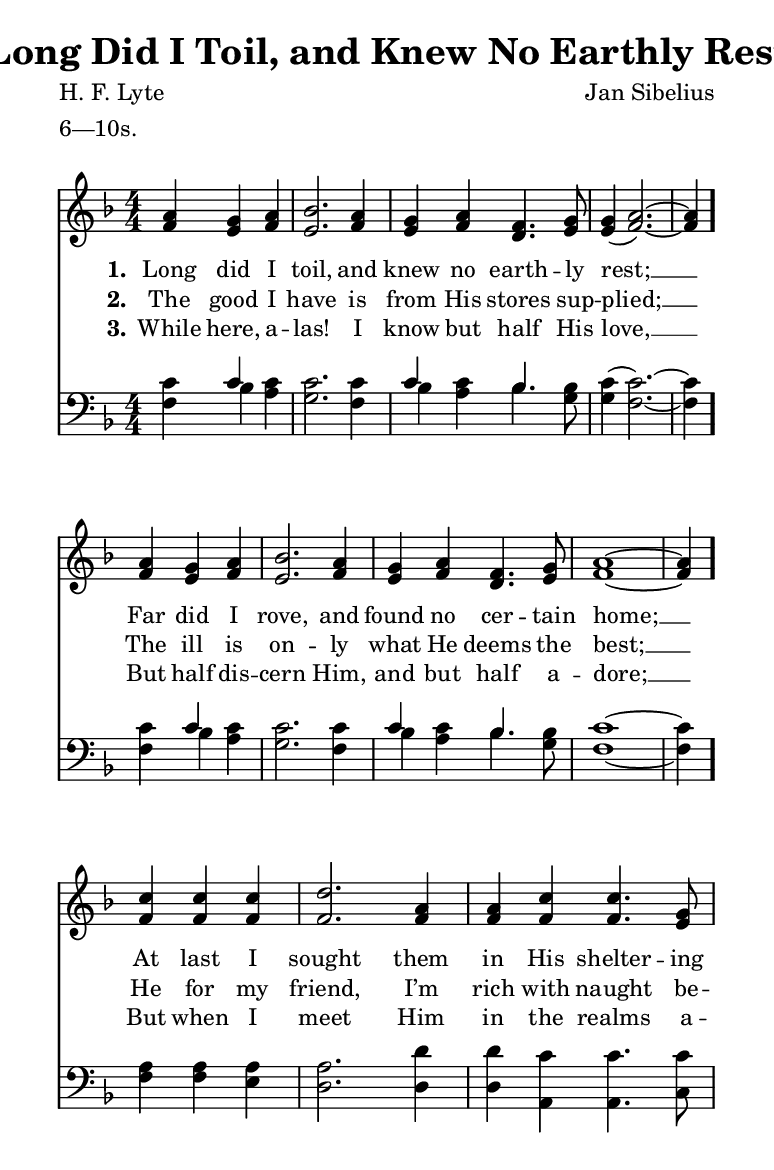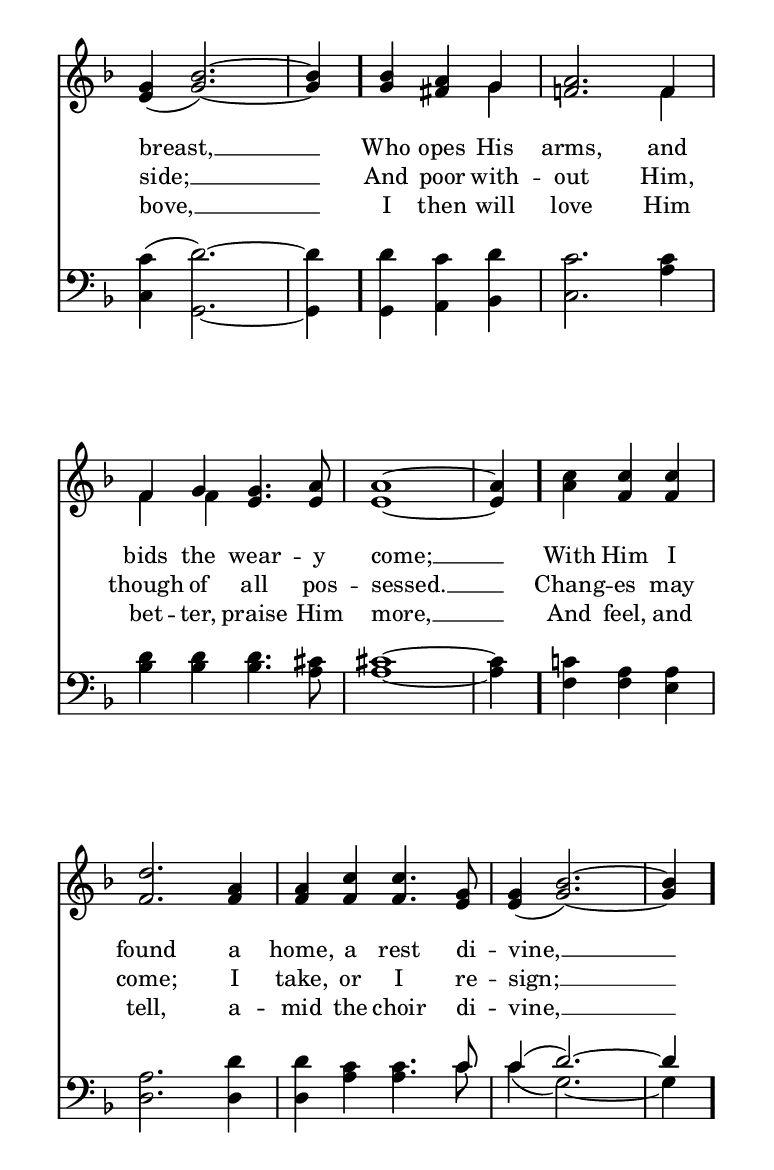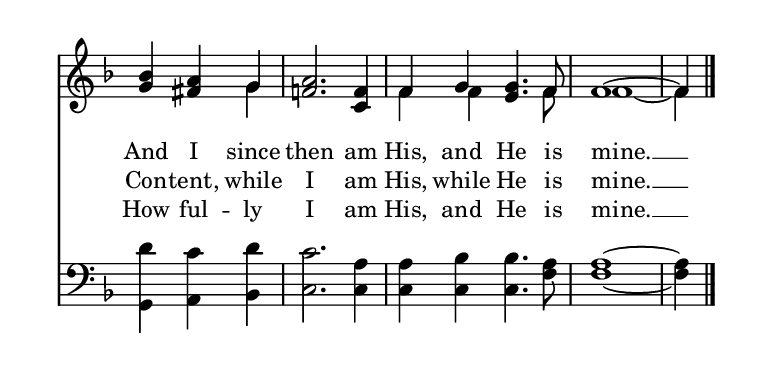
\include "common/global.ily"
\paper {
  \include "common/paper.ily"
  ragged-last-bottom = ##t
  system-count = #(cond (is-eogsized 5) (#t #f))
  page-count = #(cond (is-eogsized 2) (#t #f))
}

\header{
  hymnnumber = "173"
  title = "Long Did I Toil, and Knew No Earthly Rest"
  tunename = "Finlandia"
  meter = "6—10s."
  poet = "H. F. Lyte"
  composer = "Jan Sibelius"
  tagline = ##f
}

global = {
  \include "common/overrides.ily"
  \override Staff.TimeSignature.style = #'numbered
  \time 4/4
  \override Score.MetronomeMark.transparent = ##t % hide all fermata changes too
  \tempo 4=100
  \key f \major
  \partial 2.
  \autoBeamOff
}

patternA = { c4 c4 c4 | c2. c4 | c4 c4 c4. c8 | c4( c2.) ~ | \noBreak \noPageBreak c4 }
patternB = { c4 c4 c4 | c2. c4 | c4 c4 c4. c8 | c1 ~ \noBreak \noPageBreak c4 }

notesSoprano = {
\global
\relative c'' {

  \changePitch \patternA { a g a bes a g a f g g a a }
  \changePitch \patternB { a g a bes a g a f g a a }
  \changePitch \patternA { c c c d a a c c g g bes bes }
  \changePitch \patternB { bes a g a f f g g a a a }
  \changePitch \patternA { c c c d a a c c g g bes bes }
  \changePitch \patternB { bes a g a f f g g f f f }

  \bar "|."

}
}

notesAlto = {
\global
\relative e' {

  \changePitch \patternA { f e f e f e f d e e f f }
  \changePitch \patternB { f e f e f e f d e f f }
  \changePitch \patternA { f f f f f f f f e e g g }
  \changePitch \patternB { g fis g f! f f f e e e e }
  \changePitch \patternA { a f f f f f f f e e g g }
  \changePitch \patternB { g fis g f! c f f e f f f }

}
}

notesTenor = {
\global
\relative a {

  \changePitch \patternA { c c c c c c c bes bes c c c }
  \changePitch \patternB { c c c c c c c bes bes c c }
  \changePitch \patternA { a a a a d d c c c c d d }
  \changePitch \patternB { d c d c c d d d cis cis cis }
  \changePitch \patternA { c! a a a d d c c c c d d }
  \changePitch \patternB { d c d c a a bes bes a a a }

}
}

notesBass = {
\global
\relative f {

  \changePitch \patternA { f bes a g f bes a bes g g f f }
  \changePitch \patternB { f bes a g f bes a bes g f f }
  \changePitch \patternA { f f e d d d a a c c g g }
  \changePitch \patternB { g a bes c a' bes bes bes a a a }
  \changePitch \patternA { f f e d d d a' a c c g g }
  \changePitch \patternB { g, a bes c c c c c f f f }

}
}

wordsA = \lyricmode {
\set stanza = "1."

Long did I toil, and knew no earth -- ly rest; __ \bar "."
Far did I rove, and found no cer -- tain home; __ \bar "."
At last I sought them in His shelter -- ing breast, __ \bar "." % original has shel -- ter -- ing
Who opes His arms, and bids the wear -- y come; __ \bar "."
With Him I found a home, a rest di -- vine, __ \bar "."
And I since then am His, and He is mine. __ \bar "."

}

wordsB = \lyricmode {
\set stanza = "2."

The good I have is from His stores sup -- plied; __
The ill is on -- ly what He deems the best; __
He for my friend, I’m rich with naught be -- side; __
And poor with -- out Him, though of all pos -- sessed. __
Chang -- es may come; I take, or I re -- sign; __
Con -- tent, while I am His, while He is mine. __

}

wordsC = \lyricmode {
\set stanza = "3."

While here, a -- las! I know but half His love, __
But half dis -- cern Him, and but half a -- dore; __
But when I meet Him in the realms a -- bove, __
I then will love Him bet -- ter, praise Him more, __
And feel, and tell, a -- mid the choir di -- vine, __
How ful -- ly I am His, and He is mine. __

}

\score {
  \context ChoirStaff <<
    \context Staff = upper <<
      \set Staff.autoBeaming = ##f
      \set ChoirStaff.systemStartDelimiter = #'SystemStartBar
      \set ChoirStaff.printPartCombineTexts = ##f
      \partcombine #'(2 . 11) \notesSoprano \notesAlto
      \context NullVoice = sopranos { \voiceOne << \notesSoprano >> }
      \context Lyrics = one   \lyricsto sopranos \wordsA
      \context Lyrics = two   \lyricsto sopranos \wordsB
      \context Lyrics = three \lyricsto sopranos \wordsC
    >>
    \context Staff = men <<
      \set Staff.autoBeaming = ##f
      \clef bass
      \set ChoirStaff.printPartCombineTexts = ##f
      \partcombine #'(2 . 11) \notesTenor \notesBass
    >>
  >>
  \layout {
    \include "common/layout.ily"
  }
  #(cond ((ly:get-option 'eog-midi-permitted) #{ \midi{
    \include "common/midi.ily"
  } #}))
}

\version "2.19.49"  % necessary for upgrading to future LilyPond versions.

% vi:set et ts=2 sw=2 ai nocindent syntax=lilypond:
